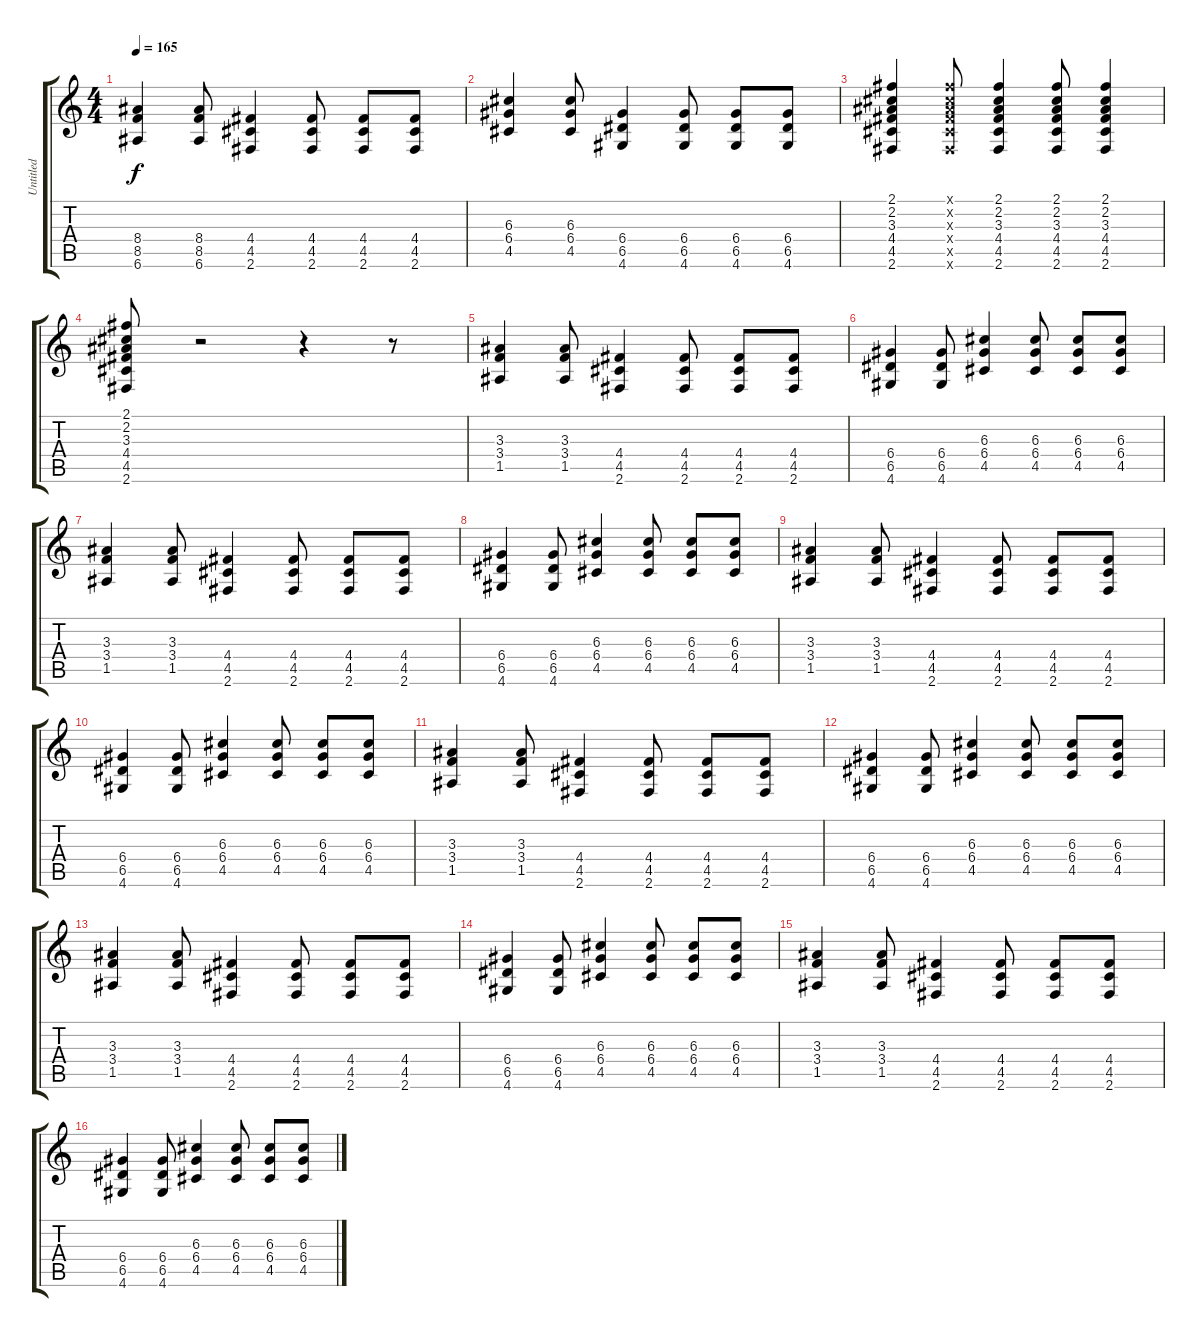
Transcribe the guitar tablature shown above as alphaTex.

\track ("Untitled" "Untitled") {instrument distortionguitar}
\staff {score tabs}
\tuning (E4 B3 G3 D3 A2 E2) {hide}
\ts (4 4)
\tempo 165
\clef g2
\ks c
(8.4 8.5 6.6).4{dy f} (8.4 8.5 6.6).8 (4.4 4.5 2.6).4 (4.4 4.5 2.6).8 (4.4 4.5 2.6).8 (4.4 4.5 2.6).8 |
(6.3 6.4 4.5).4 (6.3 6.4 4.5).8 (6.4 6.5 4.6).4 (6.4 6.5 4.6).8 (6.4 6.5 4.6).8 (6.4 6.5 4.6).8 |
(2.1 2.2 3.3 4.4 4.5 2.6).4 (2.1{x} 2.2{x} 3.3{x} 4.4{x} 4.5{x} 2.6{x}).8 (2.1 2.2 3.3 4.4 4.5 2.6).4 (2.1 2.2 3.3 4.4 4.5 2.6).8 (2.1 2.2 3.3 4.4 4.5 2.6).4 |
(2.1 2.2 3.3 4.4 4.5 2.6).8 r.2 r.4 r.8 |
(3.3 3.4 1.5).4 (3.3 3.4 1.5).8 (4.4 4.5 2.6).4 (4.4 4.5 2.6).8 (4.4 4.5 2.6).8 (4.4 4.5 2.6).8 |
(6.4 6.5 4.6).4 (6.4 6.5 4.6).8 (6.3 6.4 4.5).4 (6.3 6.4 4.5).8 (6.3 6.4 4.5).8 (6.3 6.4 4.5).8 |
(3.3 3.4 1.5).4 (3.3 3.4 1.5).8 (4.4 4.5 2.6).4 (4.4 4.5 2.6).8 (4.4 4.5 2.6).8 (4.4 4.5 2.6).8 |
(6.4 6.5 4.6).4 (6.4 6.5 4.6).8 (6.3 6.4 4.5).4 (6.3 6.4 4.5).8 (6.3 6.4 4.5).8 (6.3 6.4 4.5).8 |
(3.3 3.4 1.5).4 (3.3 3.4 1.5).8 (4.4 4.5 2.6).4 (4.4 4.5 2.6).8 (4.4 4.5 2.6).8 (4.4 4.5 2.6).8 |
(6.4 6.5 4.6).4 (6.4 6.5 4.6).8 (6.3 6.4 4.5).4 (6.3 6.4 4.5).8 (6.3 6.4 4.5).8 (6.3 6.4 4.5).8 |
(3.3 3.4 1.5).4 (3.3 3.4 1.5).8 (4.4 4.5 2.6).4 (4.4 4.5 2.6).8 (4.4 4.5 2.6).8 (4.4 4.5 2.6).8 |
(6.4 6.5 4.6).4 (6.4 6.5 4.6).8 (6.3 6.4 4.5).4 (6.3 6.4 4.5).8 (6.3 6.4 4.5).8 (6.3 6.4 4.5).8 |
(3.3 3.4 1.5).4 (3.3 3.4 1.5).8 (4.4 4.5 2.6).4 (4.4 4.5 2.6).8 (4.4 4.5 2.6).8 (4.4 4.5 2.6).8 |
(6.4 6.5 4.6).4 (6.4 6.5 4.6).8 (6.3 6.4 4.5).4 (6.3 6.4 4.5).8 (6.3 6.4 4.5).8 (6.3 6.4 4.5).8 |
(3.3 3.4 1.5).4 (3.3 3.4 1.5).8 (4.4 4.5 2.6).4 (4.4 4.5 2.6).8 (4.4 4.5 2.6).8 (4.4 4.5 2.6).8 |
(6.4 6.5 4.6).4 (6.4 6.5 4.6).8 (6.3 6.4 4.5).4 (6.3 6.4 4.5).8 (6.3 6.4 4.5).8 (6.3 6.4 4.5).8
